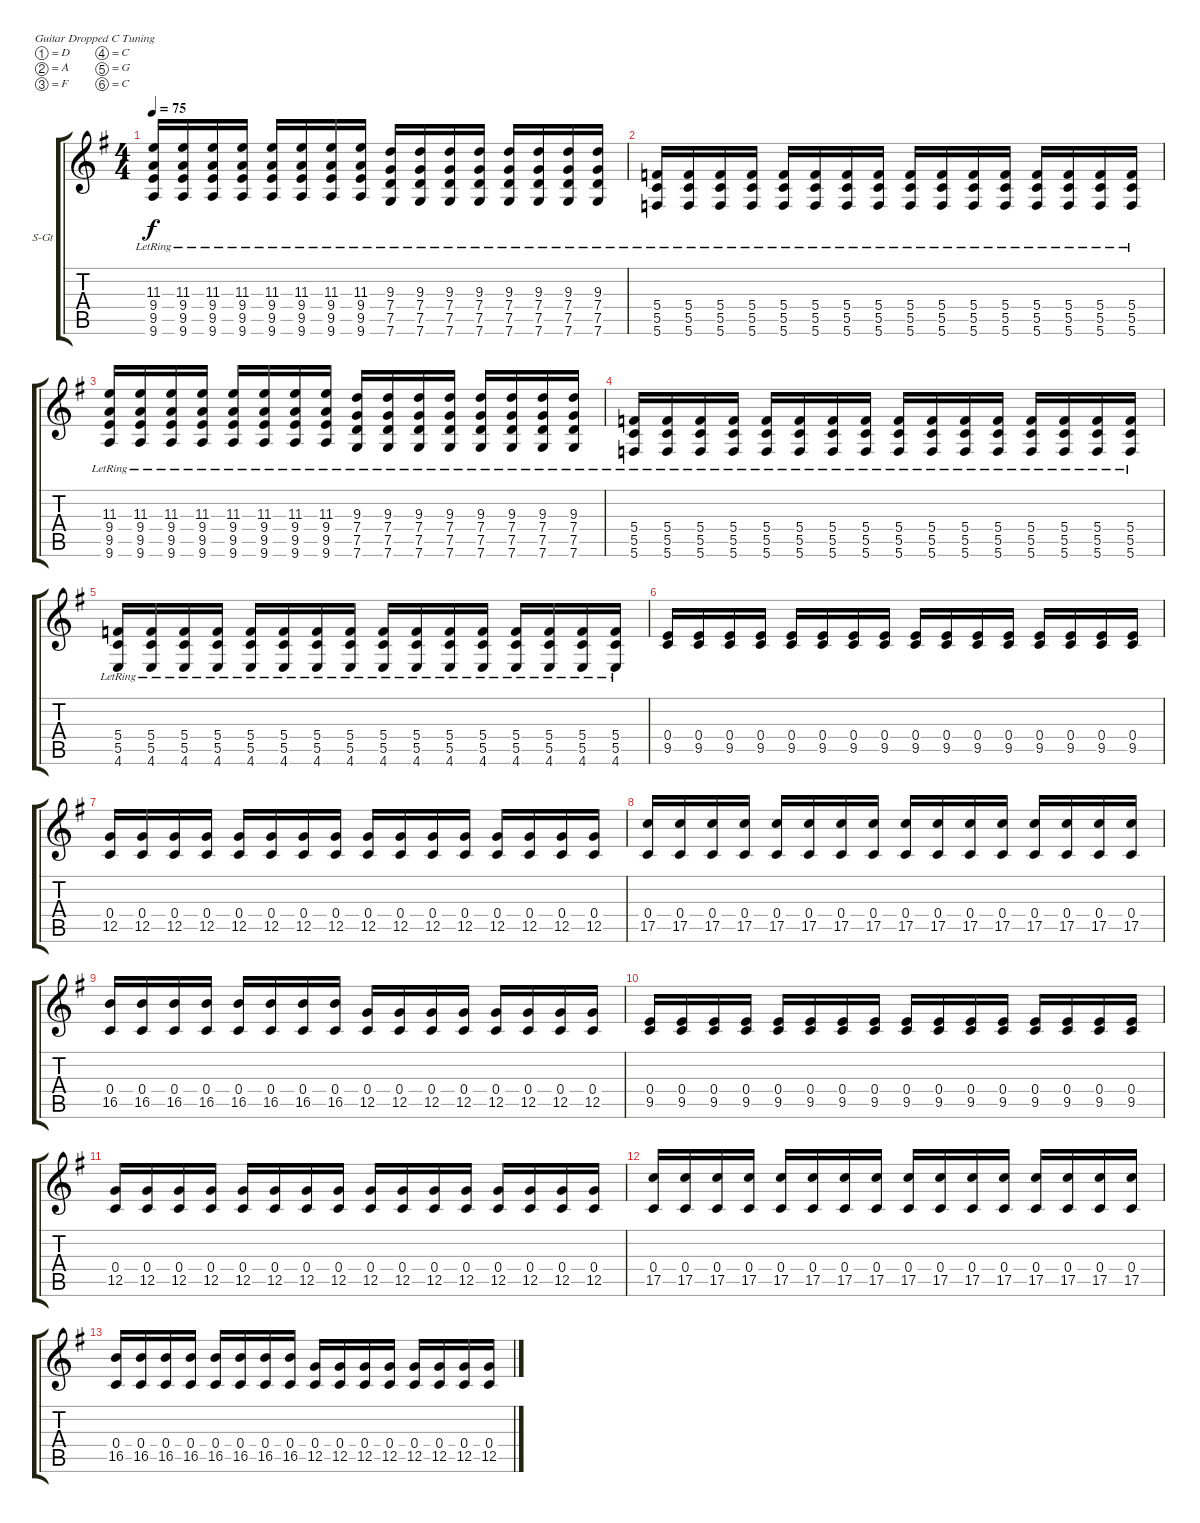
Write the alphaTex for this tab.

\bracketExtendMode groupsimilarinstruments
\firstSystemTrackNameOrientation horizontal
\otherSystemsTrackNameOrientation horizontal
\track ("Steel Guitar" "S-Gt") {mute instrument acousticguitarsteel}
\staff {score tabs}
\tuning (D4 A3 F3 C3 G2 C2)
\ts (4 4)
\tempo 75
\clef g2
\ks eminor
(11.3{lr} 9.4{lr} 9.5{lr} 9.6{lr}).16{dy f} (11.3{lr} 9.4{lr} 9.5{lr} 9.6{lr}).16 (11.3{lr} 9.4{lr} 9.5{lr} 9.6{lr}).16 (11.3{lr} 9.4{lr} 9.5{lr} 9.6{lr}).16 (11.3{lr} 9.4{lr} 9.5{lr} 9.6{lr}).16 (11.3{lr} 9.4{lr} 9.5{lr} 9.6{lr}).16 (11.3{lr} 9.4{lr} 9.5{lr} 9.6{lr}).16 (11.3{lr} 9.4{lr} 9.5{lr} 9.6{lr}).16 (7.4{lr} 7.5{lr} 7.6{lr} 9.3).16 (7.4{lr} 7.5{lr} 7.6{lr} 9.3).16 (7.4{lr} 7.5{lr} 7.6{lr} 9.3).16 (7.4{lr} 7.5{lr} 7.6{lr} 9.3).16 (7.4{lr} 7.5{lr} 7.6{lr} 9.3).16 (7.4{lr} 7.5{lr} 7.6{lr} 9.3).16 (7.4{lr} 7.5{lr} 7.6{lr} 9.3).16 (7.4{lr} 7.5{lr} 7.6{lr} 9.3).16 |
(5.4{lr} 5.5{lr} 5.6{lr}).16 (5.4{lr} 5.5{lr} 5.6{lr}).16 (5.4{lr} 5.5{lr} 5.6{lr}).16 (5.4{lr} 5.5{lr} 5.6{lr}).16 (5.4{lr} 5.5{lr} 5.6{lr}).16 (5.4{lr} 5.5{lr} 5.6{lr}).16 (5.4{lr} 5.5{lr} 5.6{lr}).16 (5.4{lr} 5.5{lr} 5.6{lr}).16 (5.4{lr} 5.5{lr} 5.6{lr}).16 (5.4{lr} 5.5{lr} 5.6{lr}).16 (5.4{lr} 5.5{lr} 5.6{lr}).16 (5.4{lr} 5.5{lr} 5.6{lr}).16 (5.4{lr} 5.5{lr} 5.6{lr}).16 (5.4{lr} 5.5{lr} 5.6{lr}).16 (5.4{lr} 5.5{lr} 5.6{lr}).16 (5.4{lr} 5.5{lr} 5.6{lr}).16 |
(11.3{lr} 9.4{lr} 9.5{lr} 9.6{lr}).16 (11.3{lr} 9.4{lr} 9.5{lr} 9.6{lr}).16 (11.3{lr} 9.4{lr} 9.5{lr} 9.6{lr}).16 (11.3{lr} 9.4{lr} 9.5{lr} 9.6{lr}).16 (11.3{lr} 9.4{lr} 9.5{lr} 9.6{lr}).16 (11.3{lr} 9.4{lr} 9.5{lr} 9.6{lr}).16 (11.3{lr} 9.4{lr} 9.5{lr} 9.6{lr}).16 (11.3{lr} 9.4{lr} 9.5{lr} 9.6{lr}).16 (7.4{lr} 7.5{lr} 7.6{lr} 9.3).16 (7.4{lr} 7.5{lr} 7.6{lr} 9.3).16 (7.4{lr} 7.5{lr} 7.6{lr} 9.3).16 (7.4{lr} 7.5{lr} 7.6{lr} 9.3).16 (7.4{lr} 7.5{lr} 7.6{lr} 9.3).16 (7.4{lr} 7.5{lr} 7.6{lr} 9.3).16 (7.4{lr} 7.5{lr} 7.6{lr} 9.3).16 (7.4{lr} 7.5{lr} 7.6{lr} 9.3).16 |
(5.4{lr} 5.5{lr} 5.6{lr}).16 (5.4{lr} 5.5{lr} 5.6{lr}).16 (5.4{lr} 5.5{lr} 5.6{lr}).16 (5.4{lr} 5.5{lr} 5.6{lr}).16 (5.4{lr} 5.5{lr} 5.6{lr}).16 (5.4{lr} 5.5{lr} 5.6{lr}).16 (5.4{lr} 5.5{lr} 5.6{lr}).16 (5.4{lr} 5.5{lr} 5.6{lr}).16 (5.4{lr} 5.5{lr} 5.6{lr}).16 (5.4{lr} 5.5{lr} 5.6{lr}).16 (5.4{lr} 5.5{lr} 5.6{lr}).16 (5.4{lr} 5.5{lr} 5.6{lr}).16 (5.4{lr} 5.5{lr} 5.6{lr}).16 (5.4{lr} 5.5{lr} 5.6{lr}).16 (5.4{lr} 5.5{lr} 5.6{lr}).16 (5.4{lr} 5.5{lr} 5.6{lr}).16 |
(5.4{lr} 5.5{lr} 4.6{lr}).16 (5.4{lr} 5.5{lr} 4.6{lr}).16 (5.4{lr} 5.5{lr} 4.6{lr}).16 (5.4{lr} 5.5{lr} 4.6{lr}).16 (5.4{lr} 5.5{lr} 4.6{lr}).16 (5.4{lr} 5.5{lr} 4.6{lr}).16 (5.4{lr} 5.5{lr} 4.6{lr}).16 (5.4{lr} 5.5{lr} 4.6{lr}).16 (5.4{lr} 5.5{lr} 4.6{lr}).16 (5.4{lr} 5.5{lr} 4.6{lr}).16 (5.4{lr} 5.5{lr} 4.6{lr}).16 (5.4{lr} 5.5{lr} 4.6{lr}).16 (5.4{lr} 5.5{lr} 4.6{lr}).16 (5.4{lr} 5.5{lr} 4.6{lr}).16 (5.4{lr} 5.5{lr} 4.6{lr}).16 (5.4{lr} 5.5{lr} 4.6{lr}).16 |
(0.4 9.5).16 (0.4 9.5).16 (0.4 9.5).16 (0.4 9.5).16 (0.4 9.5).16 (0.4 9.5).16 (0.4 9.5).16 (0.4 9.5).16 (0.4 9.5).16 (0.4 9.5).16 (0.4 9.5).16 (0.4 9.5).16 (0.4 9.5).16 (0.4 9.5).16 (0.4 9.5).16 (0.4 9.5).16 |
(0.4 12.5).16 (0.4 12.5).16 (0.4 12.5).16 (0.4 12.5).16 (0.4 12.5).16 (0.4 12.5).16 (0.4 12.5).16 (0.4 12.5).16 (0.4 12.5).16 (0.4 12.5).16 (0.4 12.5).16 (0.4 12.5).16 (0.4 12.5).16 (0.4 12.5).16 (0.4 12.5).16 (0.4 12.5).16 |
(0.4 17.5).16 (0.4 17.5).16 (0.4 17.5).16 (0.4 17.5).16 (0.4 17.5).16 (0.4 17.5).16 (0.4 17.5).16 (0.4 17.5).16 (0.4 17.5).16 (0.4 17.5).16 (0.4 17.5).16 (0.4 17.5).16 (0.4 17.5).16 (0.4 17.5).16 (0.4 17.5).16 (0.4 17.5).16 |
(0.4 16.5).16 (0.4 16.5).16 (0.4 16.5).16 (0.4 16.5).16 (0.4 16.5).16 (0.4 16.5).16 (0.4 16.5).16 (0.4 16.5).16 (0.4 12.5).16 (0.4 12.5).16 (0.4 12.5).16 (0.4 12.5).16 (0.4 12.5).16 (0.4 12.5).16 (0.4 12.5).16 (0.4 12.5).16 |
(0.4 9.5).16 (0.4 9.5).16 (0.4 9.5).16 (0.4 9.5).16 (0.4 9.5).16 (0.4 9.5).16 (0.4 9.5).16 (0.4 9.5).16 (0.4 9.5).16 (0.4 9.5).16 (0.4 9.5).16 (0.4 9.5).16 (0.4 9.5).16 (0.4 9.5).16 (0.4 9.5).16 (0.4 9.5).16 |
(0.4 12.5).16 (0.4 12.5).16 (0.4 12.5).16 (0.4 12.5).16 (0.4 12.5).16 (0.4 12.5).16 (0.4 12.5).16 (0.4 12.5).16 (0.4 12.5).16 (0.4 12.5).16 (0.4 12.5).16 (0.4 12.5).16 (0.4 12.5).16 (0.4 12.5).16 (0.4 12.5).16 (0.4 12.5).16 |
(0.4 17.5).16 (0.4 17.5).16 (0.4 17.5).16 (0.4 17.5).16 (0.4 17.5).16 (0.4 17.5).16 (0.4 17.5).16 (0.4 17.5).16 (0.4 17.5).16 (0.4 17.5).16 (0.4 17.5).16 (0.4 17.5).16 (0.4 17.5).16 (0.4 17.5).16 (0.4 17.5).16 (0.4 17.5).16 |
(0.4 16.5).16 (0.4 16.5).16 (0.4 16.5).16 (0.4 16.5).16 (0.4 16.5).16 (0.4 16.5).16 (0.4 16.5).16 (0.4 16.5).16 (0.4 12.5).16 (0.4 12.5).16 (0.4 12.5).16 (0.4 12.5).16 (0.4 12.5).16 (0.4 12.5).16 (0.4 12.5).16 (0.4 12.5).16
